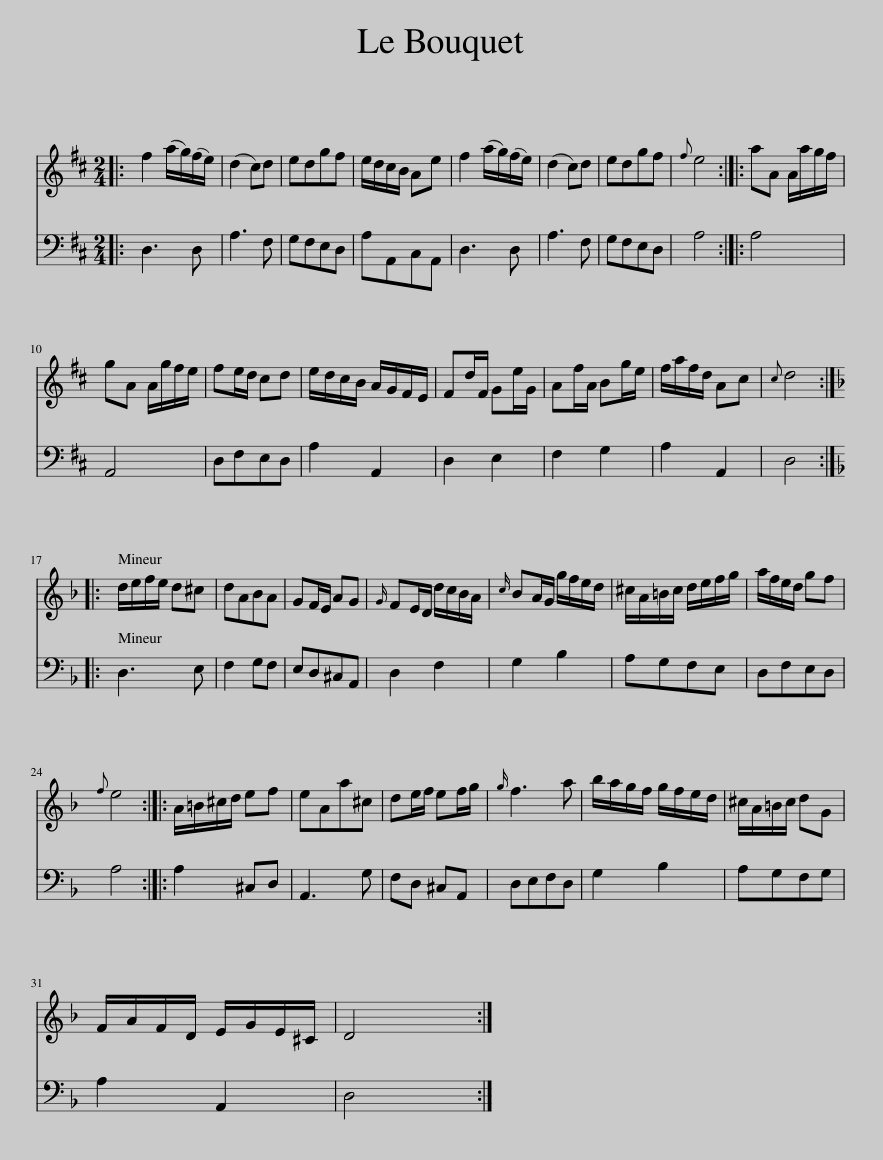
X:1
%%score 1 2
L:1/8
M:2/4
I:linebreak $
K:D
V:1 treble
V:2 bass
V:1
|: f2 (a/g/)(f/e/) | (d2 c)d | edgf | e/d/c/B/ Ae | f2 (a/g/)(f/e/) | %5
 (d2 c)d | edgf |{f} e4 :: aA A/a/g/f/ |$ gA A/g/f/e/ | %10
 fe/d/ cd | e/d/c/B/ A/G/F/E/ | Fd/F/ Ge/G/ | Af/A/ Bg/e/ | f/a/f/d/ Ac | %15
{c} d4 ::$[K:Dmin] d/e/f/e/ d^c | dABA | GF/E/ AG |{G} FE/D/ d/c/B/A/ | %20
{c} BA/G/ g/f/e/d/ | ^c/A/=B/c/ d/e/f/g/ | a/f/e/d/ gf |${f} e4 :: A/=B/^c/d/ ef | %25
 eAa^c | de/f/ ef/g/ |{g} f3 a | b/a/g/f/ g/f/e/d/ | ^c/A/=B/c/ dG |$ %30
 F/A/F/D/ E/G/E/^C/ | D4 :| %32
V:2
|: D,3 D, | A,3 F, | G,F,E,D, | A,A,,C,A,, | D,3 D, | %5
 A,3 F, | G,F,E,D, | A,4 :: A,4 |$ A,,4 | %10
 D,F,E,D, | A,2 A,,2 | D,2 E,2 | F,2 G,2 | A,2 A,,2 | %15
 D,4 ::$[K:Dmin] D,3 E, | F,2 G,F, | E,D,^C,A,, | D,2 F,2 | %20
 G,2 B,2 | A,G,F,E, | D,F,E,D, |$ A,4 :: A,2 ^C,D, | %25
 A,,3 G, | F,D, ^C,A,, | D,E,F,D, | G,2 B,2 | A,G,F,G, |$ %30
 A,2 A,,2 | D,4 :| %32
